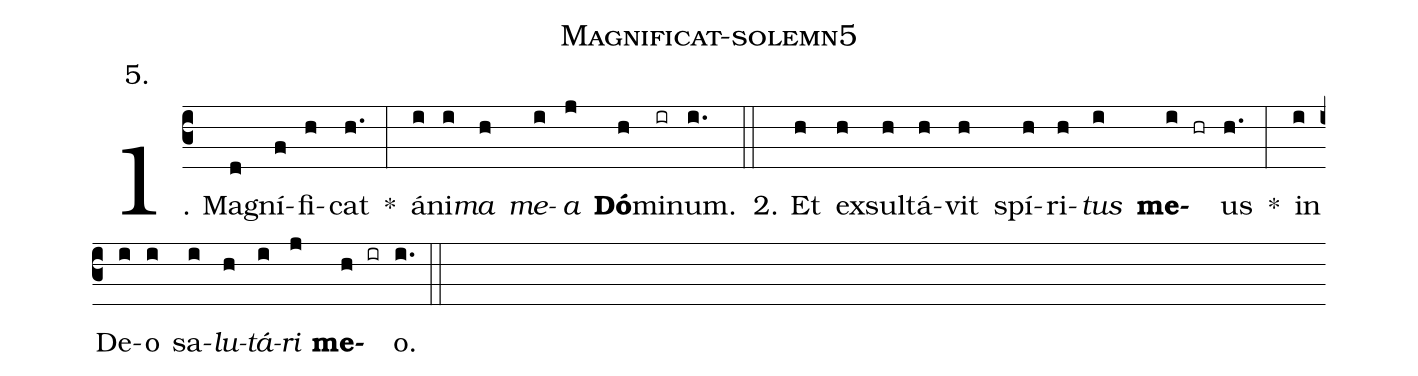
name: Magnificat-solemn5;
annotation: 5.;
%%
(c3)1. Ma(d)gní(f)fi(h)cat(h.) *(:) á(i)ni(i)<i>ma</i>(h) <i>me</i>(i)<i>a</i>(j) <b>Dó</b>(h)mi(ir)num.(i.) (::)
2. Et(h) ex(h)sul(h)tá(h)vit(h) spí(h)ri(h)<i>tus</i>(i) <b>me</b>(i hr)us(h.) *(:) in(i) De(i)o(i) sa(i)<i>lu</i>(h)<i>tá</i>(i)<i>ri</i>(j) <b>me</b>(h ir)o.(i.) (::)
